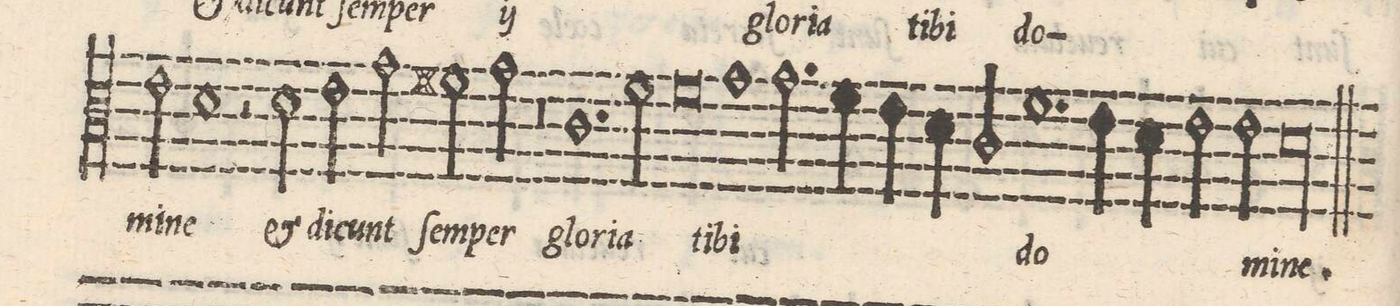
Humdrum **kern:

**kern	**text
*I"TENORE	*
*clefC3	*
*k[]	*
*met(C|)	*
*M2/1	*
2e\	-mi-
=43-	=43-
1d	-ne
2rF	.
2d\	(et)
=44-	=44-
2e\	di-
2g\	-cunt
2f#X\	ſem-
2g\	-per
=45-	=45-
0r	.
=46-	=46-
1.c	glo-
2fny\	-ri-
=47-	=47-
0f	-a
=48-	=48-
1g	ti-
2.g\	-bi
4f\	.
=49-	=49-
4e\	.
4d\	.
2c/	.
1.f	do-
=50-	=50-
4e\	.
4d\	.
2e\	.
2e\	-mi-
=51-	=51-
0d	-ne.
==	==
*-	*-
